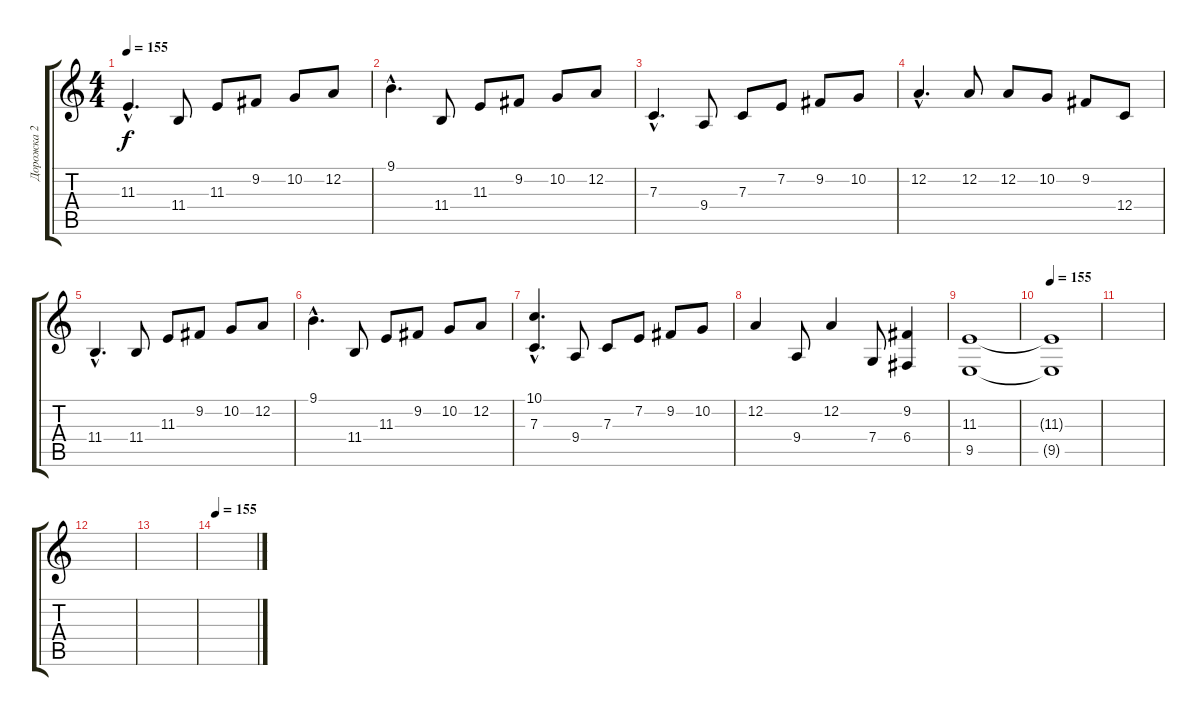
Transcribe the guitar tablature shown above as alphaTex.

\track ("Дорожка 2" "Дорожка 2") {instrument acousticgrandpiano}
\staff {score tabs}
\tuning (D4 A3 F3 C3 G2 D2) {hide}
\ts (4 4)
\tempo 155
\tempo 120
\tempo 155
\clef g2
\ks c
11.3{hac}.4{d dy f instrument acousticgrandpiano} 11.4.8 11.3.8 9.2.8 10.2.8 12.2.8 |
9.1{hac}.4{d} 11.4.8 11.3.8 9.2.8 10.2.8 12.2.8 |
7.3{hac}.4{d} 9.4.8 7.3.8 7.2.8 9.2.8 10.2.8 |
12.2{hac}.4{d} 12.2.8 12.2.8 10.2.8 9.2.8 12.4.8 |
11.4{hac}.4{d} 11.4.8 11.3.8 9.2.8 10.2.8 12.2.8 |
9.1{hac}.4{d} 11.4.8 11.3.8 9.2.8 10.2.8 12.2.8 |
(10.1{hac} 7.3{hac}).4{d} 9.4.8 7.3.8 7.2.8 9.2.8 10.2.8 |
12.2.4 9.4.8 12.2.4 7.4.8 (9.2 6.4).4 |
(11.3 9.5).1 |
\tempo 155
(11.3{t} 9.5{t}).1 |
|
|
|
\tempo 155
